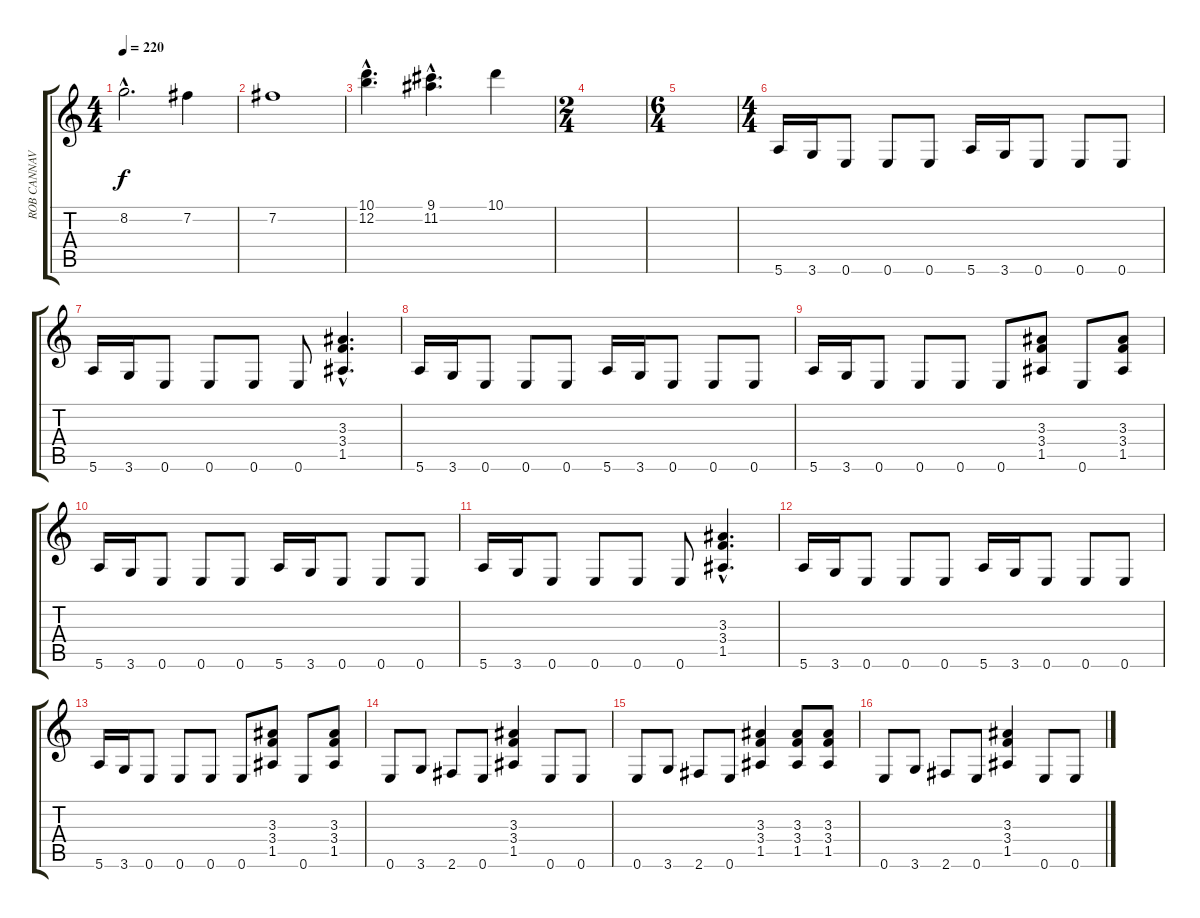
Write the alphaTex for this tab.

\track ("ROB CANNAVINO - Guitar" "ROB CANNAV") {instrument overdrivenguitar}
\staff {score tabs}
\tuning (E4 B3 G3 D3 A2 E2) {hide}
\ts (4 4)
\tempo 220
\clef g2
\ks c
8.2{hac}.2{d dy f} 7.2.4 |
7.2.1 |
(10.1{hac} 12.2{hac}).4{d} (9.1{hac} 11.2{hac}).4{d} 10.1.4 |
\ts (2 4)
|
\ts (6 4)
|
\ts (4 4)
5.6.16 3.6.16 0.6.8 0.6.8 0.6.8 5.6.16 3.6.16 0.6.8 0.6.8 0.6.8 |
5.6.16 3.6.16 0.6.8 0.6.8 0.6.8 0.6.8 (3.3{hac} 3.4{hac} 1.5{hac}).4{d} |
5.6.16 3.6.16 0.6.8 0.6.8 0.6.8 5.6.16 3.6.16 0.6.8 0.6.8 0.6.8 |
5.6.16 3.6.16 0.6.8 0.6.8 0.6.8 0.6.8 (3.3 3.4 1.5).8 0.6.8 (3.3 3.4 1.5).8 |
5.6.16 3.6.16 0.6.8 0.6.8 0.6.8 5.6.16 3.6.16 0.6.8 0.6.8 0.6.8 |
5.6.16 3.6.16 0.6.8 0.6.8 0.6.8 0.6.8 (3.3{hac} 3.4{hac} 1.5{hac}).4{d} |
5.6.16 3.6.16 0.6.8 0.6.8 0.6.8 5.6.16 3.6.16 0.6.8 0.6.8 0.6.8 |
5.6.16 3.6.16 0.6.8 0.6.8 0.6.8 0.6.8 (3.3 3.4 1.5).8 0.6.8 (3.3 3.4 1.5).8 |
0.6.8 3.6.8 2.6.8 0.6.8 (3.3 3.4 1.5).4 0.6.8 0.6.8 |
0.6.8 3.6.8 2.6.8 0.6.8 (3.3 3.4 1.5).4 (3.3 3.4 1.5).8 (3.3 3.4 1.5).8 |
0.6.8 3.6.8 2.6.8 0.6.8 (3.3 3.4 1.5).4 0.6.8 0.6.8
